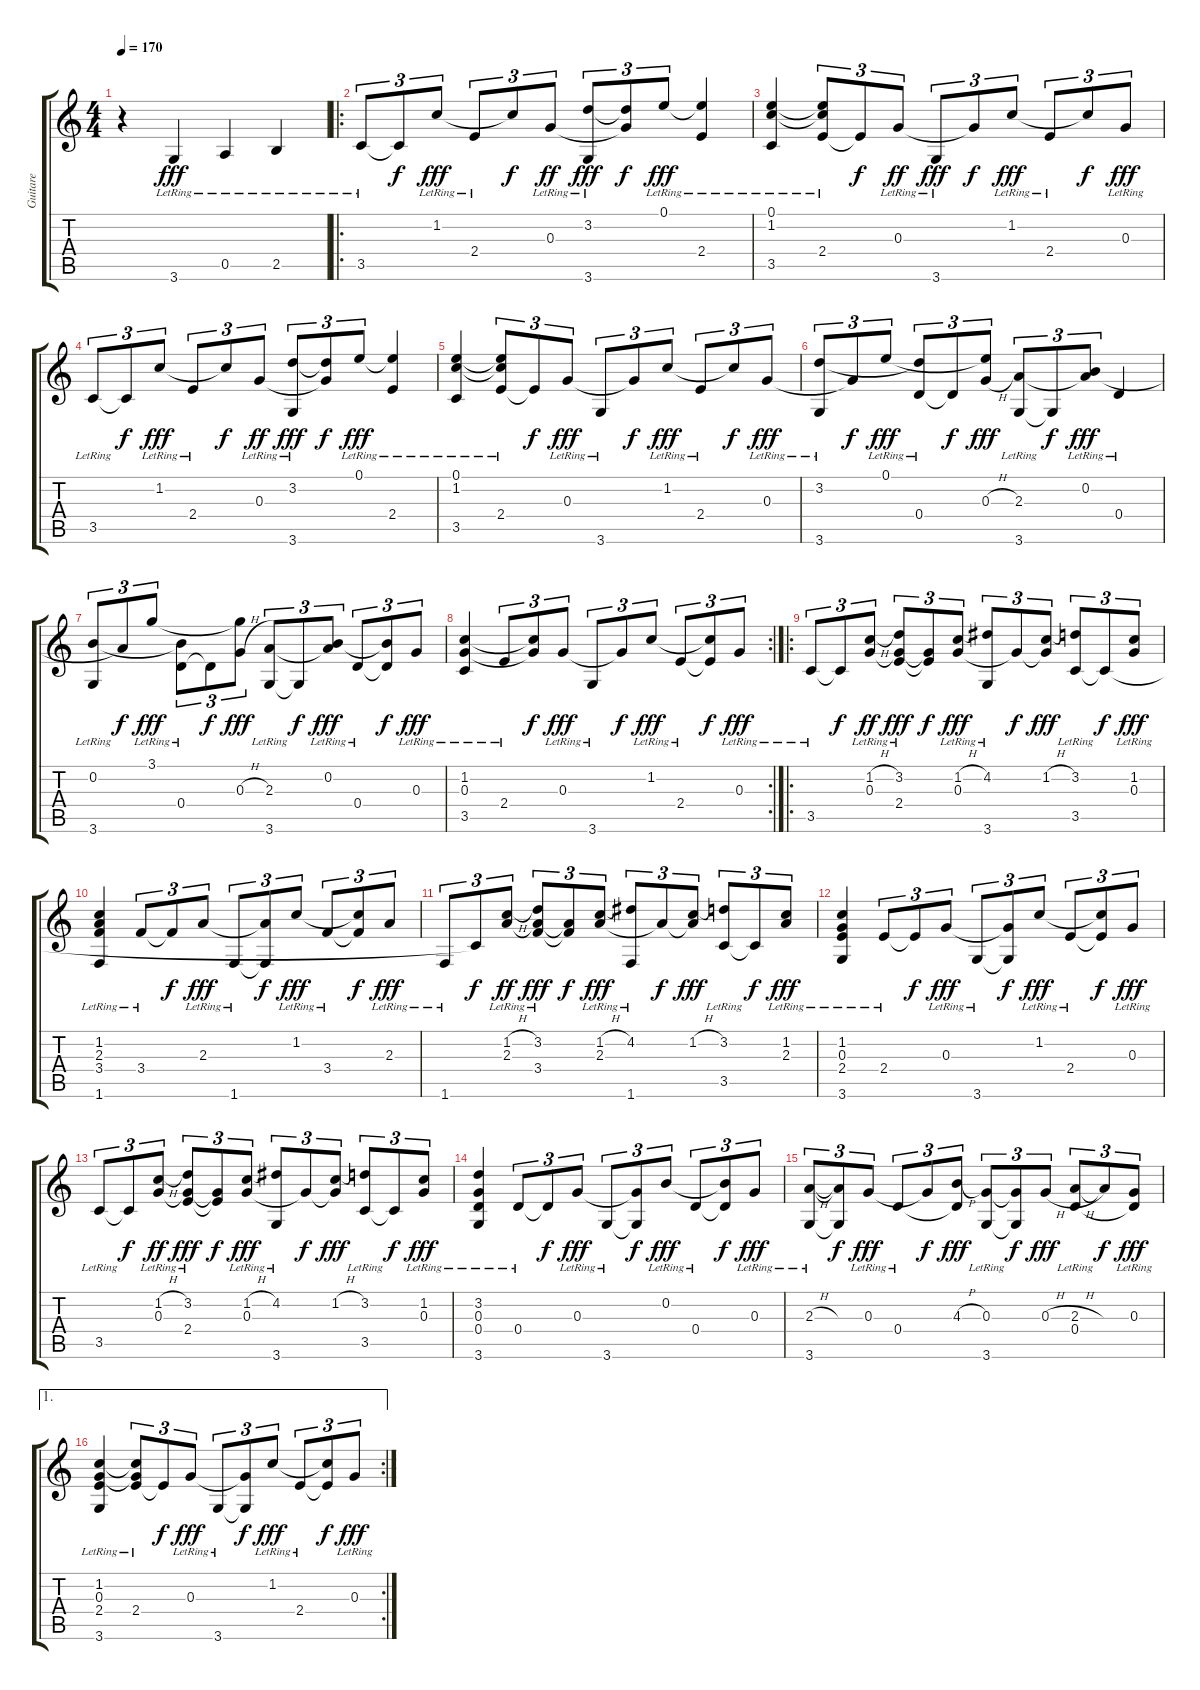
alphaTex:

\track ("Guitare" "Guitare") {instrument acousticguitarsteel}
\staff {score tabs}
\tuning (E4 B3 G3 D3 A2 E2) {hide}
\ts (4 4)
\tempo 170
\clef g2
\ks c
r.4{dy fff balance 8 instrument acousticguitarsteel} 3.6{lr}.4 0.5{lr}.4 2.5{lr}.4 |
\ro
3.5{lr}.8{tu (3 2)} 3.5{t}.8{tu (3 2) dy f} 1.2{lr}.8{tu (3 2) dy fff} 2.4{lr}.8{tu (3 2)} 1.2{t}.8{tu (3 2) dy f} 0.3{lr}.8{tu (3 2) dy ff} (3.2{lr} 3.6{lr}).8{tu (3 2) dy fff} (3.2{t} 0.3{t}).8{tu (3 2) dy f} 0.1{lr}.8{tu (3 2) dy fff} (0.1{t} 2.4{lr}).4 |
(0.1{lr} 1.2{lr} 3.5{lr}).4 (0.1{t} 1.2{t} 2.4{lr}).8{tu (3 2)} 2.4{t}.8{tu (3 2) dy f} 0.3{lr}.8{tu (3 2) dy ff} 3.6{lr}.8{tu (3 2) dy fff} 0.3{t}.8{tu (3 2) dy f} 1.2{lr}.8{tu (3 2) dy fff} 2.4{lr}.8{tu (3 2)} 1.2{t}.8{tu (3 2) dy f} 0.3{lr}.8{tu (3 2) dy fff} |
3.5{lr}.8{tu (3 2)} 3.5{t}.8{tu (3 2) dy f} 1.2{lr}.8{tu (3 2) dy fff} 2.4{lr}.8{tu (3 2)} 1.2{t}.8{tu (3 2) dy f} 0.3{lr}.8{tu (3 2) dy ff} (3.2{lr} 3.6{lr}).8{tu (3 2) dy fff} (3.2{t} 0.3{t}).8{tu (3 2) dy f} 0.1{lr}.8{tu (3 2) dy fff} (0.1{t} 2.4{lr}).4 |
(0.1{lr} 1.2{lr} 3.5{lr}).4 (0.1{t} 1.2{t} 2.4{lr}).8{tu (3 2)} 2.4{t}.8{tu (3 2) dy f} 0.3{lr}.8{tu (3 2) dy fff} 3.6{lr}.8{tu (3 2)} 0.3{t}.8{tu (3 2) dy f} 1.2{lr}.8{tu (3 2) dy fff} 2.4{lr}.8{tu (3 2)} 1.2{t}.8{tu (3 2) dy f} 0.3{lr}.8{tu (3 2) dy fff} |
(3.2{lr} 3.6{lr}).8{tu (3 2)} 0.3{t}.8{tu (3 2) dy f} 0.1{lr}.8{tu (3 2) dy fff} (3.2{t} 0.4{lr}).8{tu (3 2)} 0.4{t}.8{tu (3 2) dy f} (0.1{t} 0.3{h}).8{tu (3 2) dy fff} (2.3{lr} 3.6{lr}).8{tu (3 2)} 3.6{t}.8{tu (3 2) dy f} (0.2{lr} 2.3{t}).8{tu (3 2) dy fff} 0.4{lr}.4 |
(0.2{lr} 3.6{lr}).8{tu (3 2)} 2.3{t}.8{tu (3 2) dy f} 3.1{lr}.8{tu (3 2) dy fff} (0.2{t} 0.4{lr}).8{tu (3 2)} 0.4{t}.8{tu (3 2) dy f} (3.1{t} 0.3{h}).8{tu (3 2) dy fff} (2.3{lr} 3.6{lr}).8{tu (3 2)} 3.6{t}.8{tu (3 2) dy f} (0.2{lr} 2.3{t}).8{tu (3 2) dy fff} 0.4{lr}.8{tu (3 2)} (0.2{t} 0.4{t}).8{tu (3 2) dy f} 0.3{lr}.8{tu (3 2) dy fff} |
\rc 2
(1.2{lr} 0.3{lr} 3.5{lr}).4 2.4{lr}.8{tu (3 2)} (1.2{t} 0.3{t}).8{tu (3 2) dy f} 0.3{lr}.8{tu (3 2) dy fff} 3.6{lr}.8{tu (3 2)} 0.3{t}.8{tu (3 2) dy f} 1.2{lr}.8{tu (3 2) dy fff} 2.4{lr}.8{tu (3 2)} (1.2{t} 2.4{t}).8{tu (3 2) dy f} 0.3{lr}.8{tu (3 2) dy fff} |
\ro
3.5{lr}.8{tu (3 2)} 3.5{t}.8{tu (3 2) dy f} (1.2{h} 0.3{lr}).8{tu (3 2) dy ff} (3.2{lr} 0.3{t} 2.4{lr}).8{tu (3 2) dy fff} (0.3{t} 2.4{t}).8{tu (3 2) dy f} (1.2{h} 0.3{lr}).8{tu (3 2) dy fff} (4.2{lr} 3.6{lr}).8{tu (3 2)} 0.3{t}.8{tu (3 2) dy f} (1.2{h} 0.3{t}).8{tu (3 2) dy fff} (3.2{lr} 3.5{lr}).8{tu (3 2)} 3.5{t}.8{tu (3 2) dy f} (1.2{lr} 0.3{lr}).8{tu (3 2) dy fff} |
(1.2{lr} 2.3{lr} 3.4{lr} 1.6{lr}).4 3.4{lr}.8{tu (3 2)} 3.4{t}.8{tu (3 2) dy f} 2.3{lr}.8{tu (3 2) dy fff} 1.6{lr}.8{tu (3 2)} (2.3{t} 1.6{t}).8{tu (3 2) dy f} 1.2{lr}.8{tu (3 2) dy fff} 3.4{lr}.8{tu (3 2)} (1.2{t} 3.4{t}).8{tu (3 2) dy f} 2.3{lr}.8{tu (3 2) dy fff} |
1.6{lr}.8{tu (3 2)} 3.5{t}.8{tu (3 2) dy f} (1.2{h} 2.3{lr}).8{tu (3 2) dy ff} (3.2{lr} 2.3{t} 3.4{lr}).8{tu (3 2) dy fff} (2.3{t} 3.4{t}).8{tu (3 2) dy f} (1.2{h} 2.3{lr}).8{tu (3 2) dy fff} (4.2{lr} 1.6{lr}).8{tu (3 2)} 2.3{t}.8{tu (3 2) dy f} (1.2{h} 2.3{t}).8{tu (3 2) dy fff} (3.2{lr} 3.5{lr}).8{tu (3 2)} 3.5{t}.8{tu (3 2) dy f} (1.2{lr} 2.3{lr}).8{tu (3 2) dy fff} |
(1.2{lr} 0.3{lr} 2.4{lr} 3.6{lr}).4 2.4{lr}.8{tu (3 2)} 2.4{t}.8{tu (3 2) dy f} 0.3{lr}.8{tu (3 2) dy fff} 3.6{lr}.8{tu (3 2)} (0.3{t} 3.6{t}).8{tu (3 2) dy f} 1.2{lr}.8{tu (3 2) dy fff} 2.4{lr}.8{tu (3 2)} (1.2{t} 2.4{t}).8{tu (3 2) dy f} 0.3{lr}.8{tu (3 2) dy fff} |
3.5{lr}.8{tu (3 2)} 3.5{t}.8{tu (3 2) dy f} (1.2{h} 0.3{lr}).8{tu (3 2) dy ff} (3.2{lr} 0.3{t} 2.4{lr}).8{tu (3 2) dy fff} (0.3{t} 2.4{t}).8{tu (3 2) dy f} (1.2{h} 0.3{lr}).8{tu (3 2) dy fff} (4.2{lr} 3.6{lr}).8{tu (3 2)} 0.3{t}.8{tu (3 2) dy f} (1.2{h} 0.3{t}).8{tu (3 2) dy fff} (3.2{lr} 3.5{lr}).8{tu (3 2)} 3.5{t}.8{tu (3 2) dy f} (1.2{lr} 0.3{lr}).8{tu (3 2) dy fff} |
(3.2{lr} 0.3{lr} 0.4{lr} 3.6{lr}).4 0.4{lr}.8{tu (3 2)} 0.4{t}.8{tu (3 2) dy f} 0.3{lr}.8{tu (3 2) dy fff} 3.6{lr}.8{tu (3 2)} (0.3{t} 3.6{t}).8{tu (3 2) dy f} 0.2{lr}.8{tu (3 2) dy fff} 0.4{lr}.8{tu (3 2)} (0.2{t} 0.4{t}).8{tu (3 2) dy f} 0.3{lr}.8{tu (3 2) dy fff} |
(2.3{h} 3.6{lr}).8{tu (3 2)} (2.3{t} 3.6{t}).8{tu (3 2) dy f} 0.3{lr}.8{tu (3 2) dy fff} 0.4{lr}.8{tu (3 2)} 0.3{t}.8{tu (3 2) dy f} (4.3{h} 0.4{t}).8{tu (3 2) dy fff} (0.3{lr} 3.6{lr}).8{tu (3 2)} (0.3{t} 3.6{t}).8{tu (3 2) dy f} 0.3{h}.8{tu (3 2) dy fff} (2.3{h} 0.4{lr}).8{tu (3 2)} 2.3{t}.8{tu (3 2) dy f} (0.3{lr} 0.4{t}).8{tu (3 2) dy fff} |
\ae 1
\rc 2
(1.2{lr} 0.3{lr} 2.4{lr} 3.6{lr}).4 (1.2{t} 0.3{t} 2.4{lr}).8{tu (3 2)} 2.4{t}.8{tu (3 2) dy f} 0.3{lr}.8{tu (3 2) dy fff} 3.6{lr}.8{tu (3 2)} (0.3{t} 3.6{t}).8{tu (3 2) dy f} 1.2{lr}.8{tu (3 2) dy fff} 2.4{lr}.8{tu (3 2)} (1.2{t} 2.4{t}).8{tu (3 2) dy f} 0.3{lr}.8{tu (3 2) dy fff}
